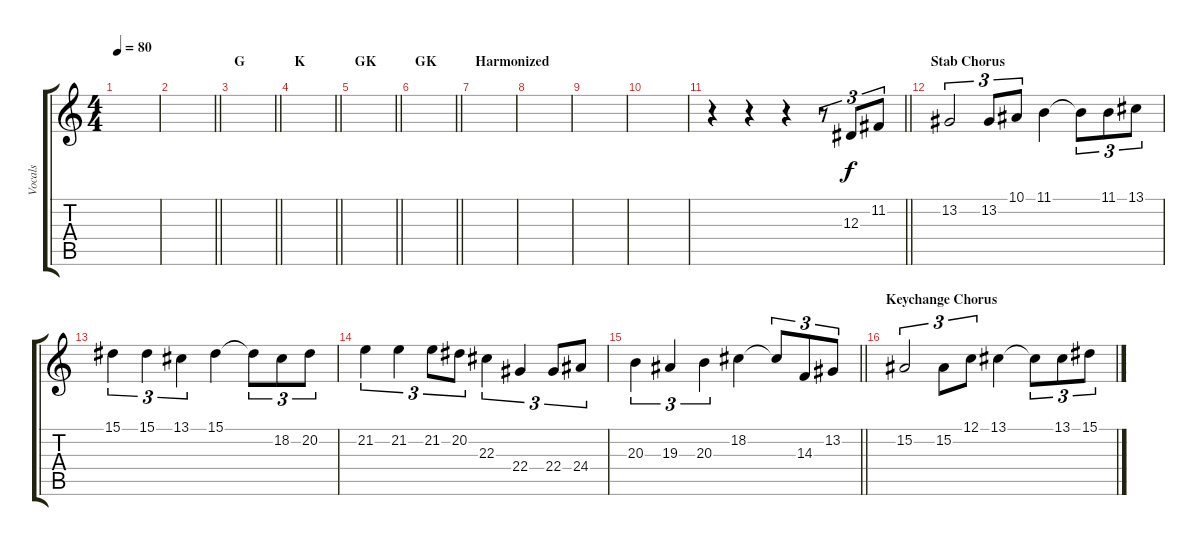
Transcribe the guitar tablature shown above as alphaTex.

\track ("Vocals" "Vocals") {instrument lead6voice}
\staff {score tabs}
\tuning (C4 G3 Eb3 Bb2 F2 C2) {hide}
\ts (4 4)
\tempo 80
\clef g2
\ks c
|
\barLineRight lightlight
|
\section ("" "G")
\barLineRight lightlight
|
\section ("" "K")
\barLineRight lightlight
|
\section ("" "GK")
\barLineRight lightlight
|
\section ("" "GK")
\barLineRight lightlight
|
\section ("" "Harmonized")
|
|
|
|
\barLineRight lightlight
r.4 r.4 r.4 r.8{tu (3 2)} 12.3.8{tu (3 2)} 11.2.8{tu (3 2)} |
\section ("" "Stab Chorus")
13.2.2{tu (3 2)} 13.2.8{tu (3 2)} 10.1.8{tu (3 2)} 11.1.4 11.1{t}.8{tu (3 2)} 11.1.8{tu (3 2)} 13.1.8{tu (3 2)} |
15.1.4{tu (3 2)} 15.1.4{tu (3 2)} 13.1.4{tu (3 2)} 15.1.4 15.1{t}.8{tu (3 2)} 18.2.8{tu (3 2)} 20.2.8{tu (3 2)} |
21.2.4{tu (3 2)} 21.2.4{tu (3 2)} 21.2.8{tu (3 2)} 20.2.8{tu (3 2)} 22.3.4{tu (3 2)} 22.4.4{tu (3 2)} 22.4.8{tu (3 2)} 24.4.8{tu (3 2)} |
\barLineRight lightlight
20.3.4{tu (3 2)} 19.3.4{tu (3 2)} 20.3.4{tu (3 2)} 18.2.4 18.2{t}.8{tu (3 2)} 14.3.8{tu (3 2)} 13.2.8{tu (3 2)} |
\section ("" "Keychange Chorus")
15.2.2{tu (3 2)} 15.2.8{tu (3 2)} 12.1.8{tu (3 2)} 13.1.4 13.1{t}.8{tu (3 2)} 13.1.8{tu (3 2)} 15.1.8{tu (3 2)}
